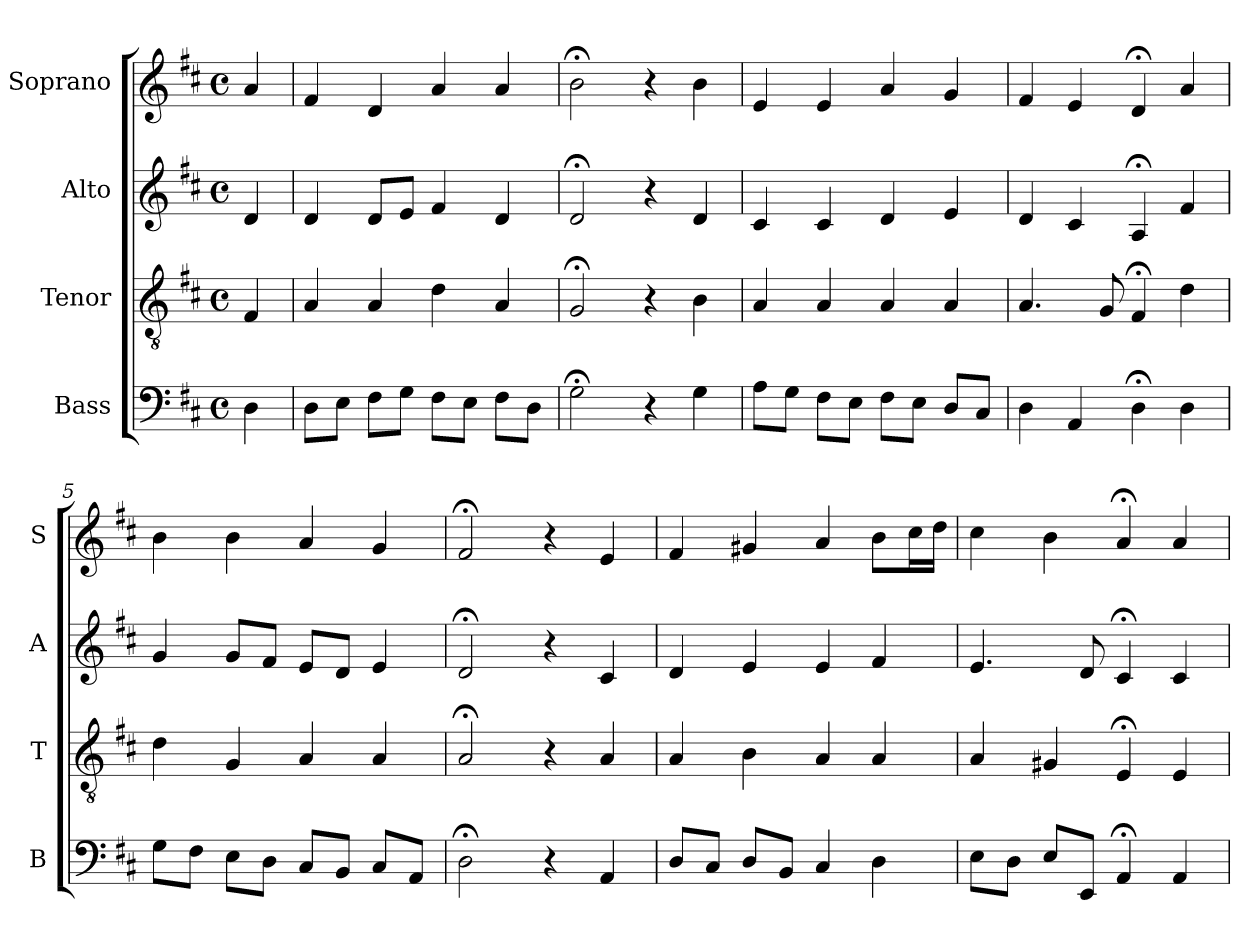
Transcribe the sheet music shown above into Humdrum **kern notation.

**kern	**kern	**kern	**kern
*part4	*part3	*part2	*part1
*staff4	*staff3	*staff2	*staff1
*I"Bass	*I"Tenor	*I"Alto	*I"Soprano
*I'B	*I'T	*I'A	*I'S
*clefF4	*clefGv2	*clefG2	*clefG2
*k[f#c#]	*k[f#c#]	*k[f#c#]	*k[f#c#]
*D:	*D:	*D:	*D:
*M4/4	*M4/4	*M4/4	*M4/4
*met(c)	*met(c)	*met(c)	*met(c)
*MM100	*MM100	*MM100	*MM100
=	=	=	=
4D	4F#	4d	4a
=1	=1	=1	=1
8DL	4A	4d	4f#
8EJ	.	.	.
8F#L	4A	8dL	4d
8GJ	.	8eJ	.
8F#L	4d	4f#	4a
8EJ	.	.	.
8F#L	4A	4d	4a
8DJ	.	.	.
=2	=2	=2	=2
2G;<	2G;<	2d;<	2b;<
4r	4r	4r	4r
4G	4B	4d	4b
=3	=3	=3	=3
8AL	4A	4c#	4e
8GJ	.	.	.
8F#L	4A	4c#	4e
8EJ	.	.	.
8F#L	4A	4d	4a
8EJ	.	.	.
8DL	4A	4e	4g
8C#J	.	.	.
=4	=4	=4	=4
4D	4.A	4d	4f#
4AA	.	4c#	4e
.	8G	.	.
4D;<	4F#;<	4A;<	4d;<
4D	4d	4f#	4a
=5	=5	=5	=5
8GL	4d	4g	4b
8F#J	.	.	.
8EL	4G	8gL	4b
8DJ	.	8f#J	.
8C#L	4A	8eL	4a
8BBJ	.	8dJ	.
8C#L	4A	4e	4g
8AAJ	.	.	.
=6	=6	=6	=6
2D;<	2A;<	2d;<	2f#;<
4r	4r	4r	4r
4AA	4A	4c#	4e
=7	=7	=7	=7
8DL	4A	4d	4f#
8C#J	.	.	.
8DiL	4Bi	4ei	4g#Xi
8BBJ	.	.	.
4C#	4A	4e	4a
4D	4A	4f#	8bL
.	.	.	16cc#L
.	.	.	16ddJJ
=8	=8	=8	=8
8EL	4A	4.e	4cc#
8DJ	.	.	.
8EL	4G#X	.	4b
8EEJ	.	8d	.
4AA;<	4E;<	4c#;<	4a;<
4AA	4E	4c#	4a
=	=	=	=
*-	*-	*-	*-
